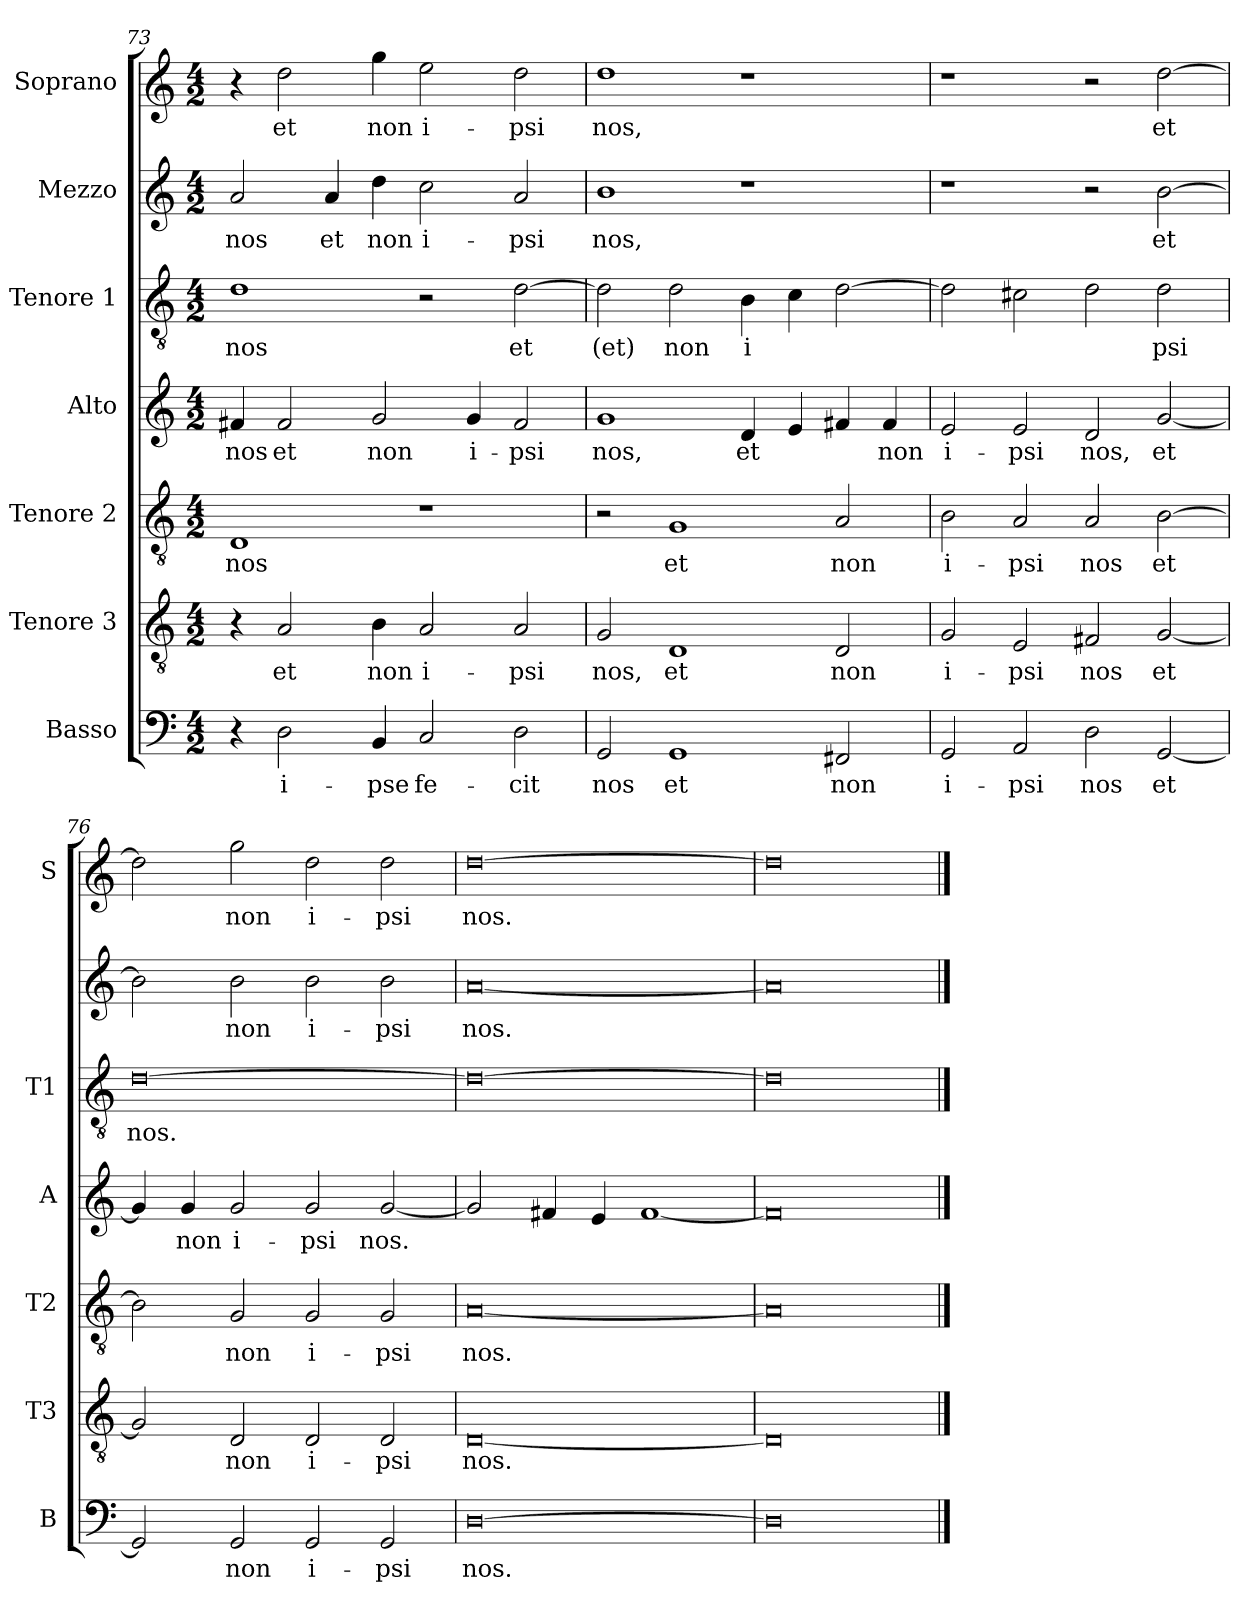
**kern	**text	**kern	**text	**kern	**text	**kern	**text	**kern	**text	**kern	**text	**kern	**text
*part7	*part7	*part6	*part6	*part5	*part5	*part4	*part4	*part3	*part3	*part2	*part2	*part1	*part1
*staff7	*staff7	*staff6	*staff6	*staff5	*staff5	*staff4	*staff4	*staff3	*staff3	*staff2	*staff2	*staff1	*staff1
*I"Basso	*	*I"Tenore 3	*	*I"Tenore 2	*	*I"Alto	*	*I"Tenore 1	*	*I"Mezzo	*	*I"Soprano	*
*I'B	*	*I'T3	*	*I'T2	*	*I'A	*	*I'T1	*	*	*	*I'S	*
*clefF4	*	*clefGv2	*	*clefGv2	*	*clefG2	*	*clefGv2	*	*clefG2	*	*clefG2	*
*k[]	*	*k[]	*	*k[]	*	*k[]	*	*k[]	*	*k[]	*	*k[]	*
*C:	*	*C:	*	*C:	*	*C:	*	*C:	*	*C:	*	*C:	*
*M4/2	*	*M4/2	*	*M4/2	*	*M4/2	*	*M4/2	*	*M4/2	*	*M4/2	*
=73	=73	=73	=73	=73	=73	=73	=73	=73	=73	=73	=73	=73	=73
4r	.	4r	.	1D	nos	4f#X/	nos	1d	nos	2a/	nos	4r	.
2D\	i-	2A/	et	.	.	2f#/	et	.	.	.	.	2dd\	et
.	.	.	.	.	.	.	.	.	.	4a/	et	.	.
4BB/	-pse	4B\	non	.	.	2g/	non	.	.	4dd\	non	4gg\	non
2C/	fe-	2A/	i-	1r	.	.	.	2r	.	2cc\	i-	2ee\	i-
.	.	.	.	.	.	4g/	i-	.	.	.	.	.	.
2D\	-cit	2A/	-psi	.	.	2f#/	-psi	[2d\	et	2a/	-psi	2dd\	-psi
!!LO:LB:g=z
=74	=74	=74	=74	=74	=74	=74	=74	=74	=74	=74	=74	=74	=74
2GG/	nos	2G/	nos,	2r	.	1g	nos,	2d\]	(et)	1b	nos,	1dd	nos,
1GG	et	1D	et	1G	et	.	.	2d\	non	.	.	.	.
.	.	.	.	.	.	4d/	et	4B\	i	1r	.	1r	.
.	.	.	.	.	.	4e/	.	4c\	.	.	.	.	.
2FF#X/	non	2D/	non	2A/	non	4f#X/	.	[2d\	.	.	.	.	.
.	.	.	.	.	.	4f#/	non	.	.	.	.	.	.
=75	=75	=75	=75	=75	=75	=75	=75	=75	=75	=75	=75	=75	=75
2GG/	i-	2G/	i-	2B\	i-	2e/	i-	2d\]	.	1r	.	1r	.
2AA/	-psi	2E/	-psi	2A/	-psi	2e/	-psi	2c#X\	.	.	.	.	.
2D\	nos	2F#X/	nos	2A/	nos	2d/	nos,	2d\	.	2r	.	2r	.
[2GG/	et	[2G/	et	[2B\	et	[2g/	et	2d\	psi	[2b\	et	[2dd\	et
=76	=76	=76	=76	=76	=76	=76	=76	=76	=76	=76	=76	=76	=76
2GG/]	.	2G/]	.	2B\]	.	4g/]	.	[0d	nos.	2b\]	.	2dd\]	.
.	.	.	.	.	.	4g/	non	.	.	.	.	.	.
2GG/	non	2D/	non	2G/	non	2g/	i-	.	.	2b\	non	2gg\	non
2GG/	i-	2D/	i-	2G/	i-	2g/	-psi	.	.	2b\	i-	2dd\	i-
2GG/	-psi	2D/	-psi	2G/	-psi	[2g/	nos.	.	.	2b\	-psi	2dd\	-psi
=77	=77	=77	=77	=77	=77	=77	=77	=77	=77	=77	=77	=77	=77
[0D	nos.	[0D	nos.	[0A	nos.	2g/]	.	0d_	.	[0a	nos.	[0dd	nos.
.	.	.	.	.	.	4f#X/	.	.	.	.	.	.	.
.	.	.	.	.	.	4e/	.	.	.	.	.	.	.
.	.	.	.	.	.	[1f#	.	.	.	.	.	.	.
!!LO:PB:g=z
=78	=78	=78	=78	=78	=78	=78	=78	=78	=78	=78	=78	=78	=78
0D]	.	0D]	.	0A]	.	0f#]	.	0d]	.	0a]	.	0dd]	.
==	==	==	==	==	==	==	==	==	==	==	==	==	==
*-	*-	*-	*-	*-	*-	*-	*-	*-	*-	*-	*-	*-	*-
